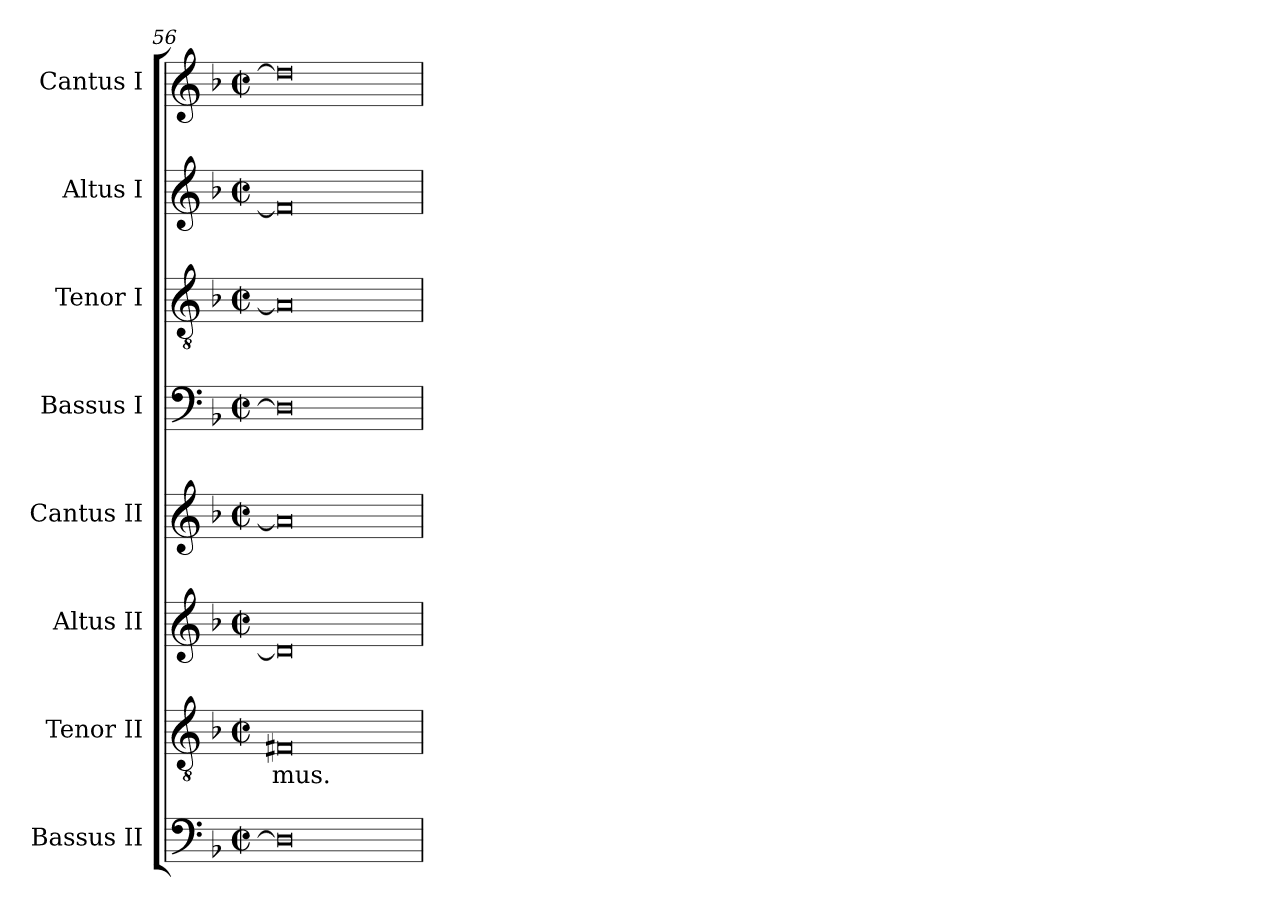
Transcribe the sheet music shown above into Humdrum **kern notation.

**kern	**kern	**text	**kern	**kern	**kern	**kern	**kern	**kern
*part8	*part7	*part7	*part6	*part5	*part4	*part3	*part2	*part1
*staff8	*staff7	*staff7	*staff6	*staff5	*staff4	*staff3	*staff2	*staff1
*I"Bassus II	*I"Tenor II	*	*I"Altus II	*I"Cantus II	*I"Bassus I	*I"Tenor I	*I"Altus I	*I"Cantus I
*clefF4	*clefGv2	*	*clefG2	*clefG2	*clefF4	*clefGv2	*clefG2	*clefG2
*k[b-]	*k[b-]	*	*k[b-]	*k[b-]	*k[b-]	*k[b-]	*k[b-]	*k[b-]
*F:	*F:	*	*F:	*F:	*F:	*F:	*F:	*F:
*M2/2	*M2/2	*	*M2/2	*M2/2	*M2/2	*M2/2	*M2/2	*M2/2
*met(c|)	*met(c|)	*	*met(c|)	*met(c|)	*met(c|)	*met(c|)	*met(c|)	*met(c|)
=56	=56	=56	=56	=56	=56	=56	=56	=56
!	!	!LO:LY:b:cj	!	!	!	!	!	!
0D]	0F#X	-mus.	0d]	0a]	0D]	0A]	0f#]	0dd]
=	=	=!	=	=	=	=	=	=!
*-	*-	*-	*-	*-	*-	*-	*-	*-
